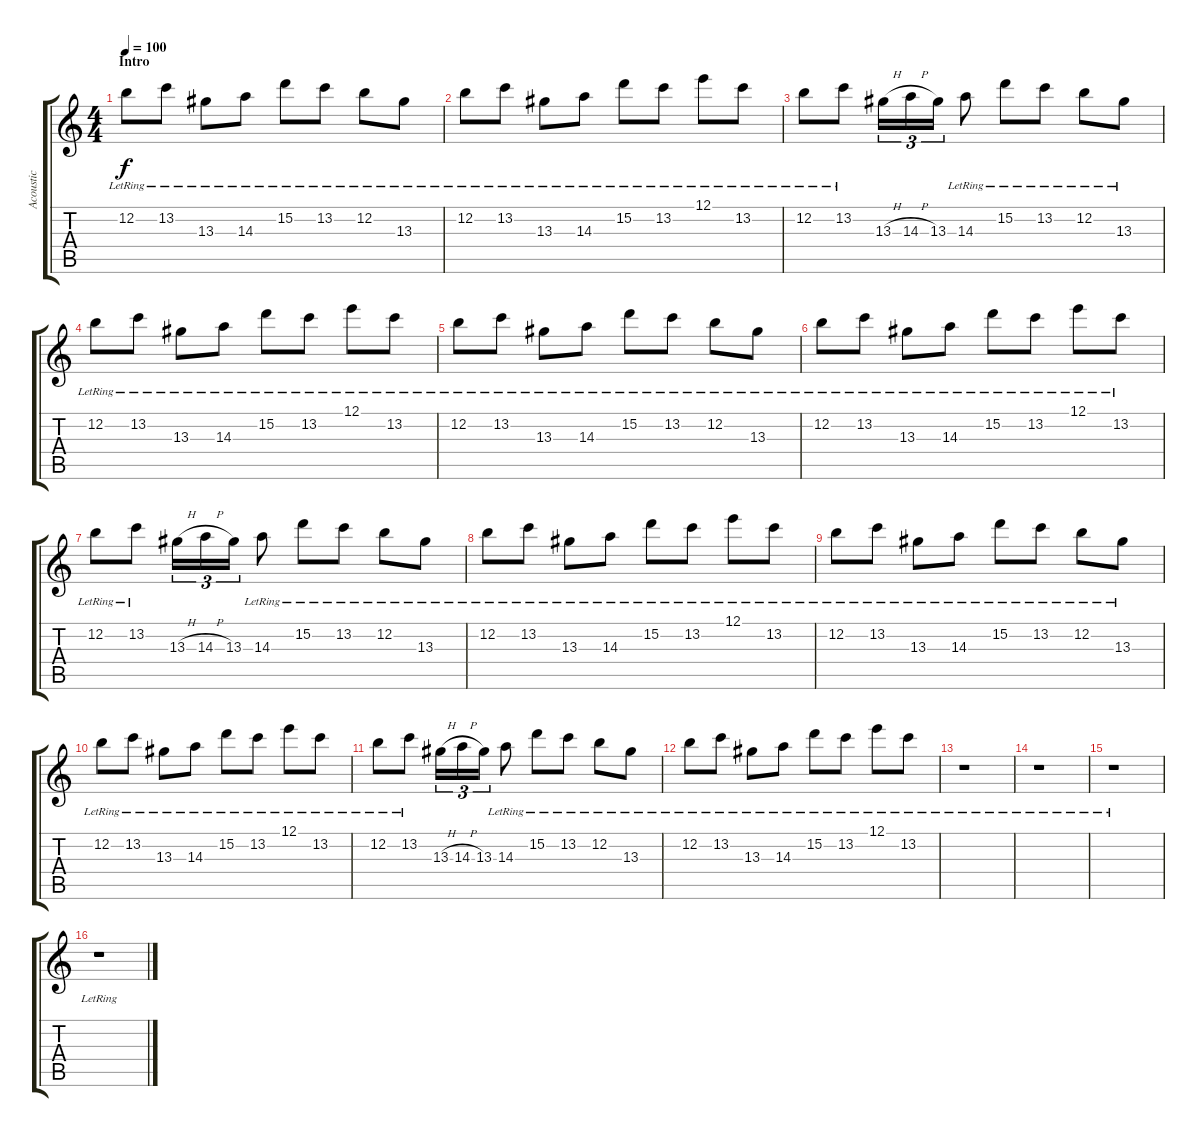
\track ("Acoustic" "Acoustic") {instrument acousticguitarsteel}
\staff {score tabs}
\tuning (E4 B3 G3 D3 A2 E2) {hide}
\ts (4 4)
\section ("" "Intro")
\tempo 100
\clef g2
\ks c
12.2{lr}.8{dy f instrument acousticguitarsteel} 13.2{lr}.8 13.3{lr}.8 14.3{lr}.8 15.2{lr}.8 13.2{lr}.8 12.2{lr}.8 13.3{lr}.8 |
12.2{lr}.8 13.2{lr}.8 13.3{lr}.8 14.3{lr}.8 15.2{lr}.8 13.2{lr}.8 12.1{lr}.8 13.2{lr}.8 |
12.2{lr}.8 13.2{lr}.8 13.3{h}.16{tu (3 2)} 14.3{h}.16{tu (3 2)} 13.3.16{tu (3 2)} 14.3{lr}.8 15.2{lr}.8 13.2{lr}.8 12.2{lr}.8 13.3{lr}.8 |
12.2{lr}.8 13.2{lr}.8 13.3{lr}.8 14.3{lr}.8 15.2{lr}.8 13.2{lr}.8 12.1{lr}.8 13.2{lr}.8 |
12.2{lr}.8 13.2{lr}.8 13.3{lr}.8 14.3{lr}.8 15.2{lr}.8 13.2{lr}.8 12.2{lr}.8 13.3{lr}.8 |
12.2{lr}.8 13.2{lr}.8 13.3{lr}.8 14.3{lr}.8 15.2{lr}.8 13.2{lr}.8 12.1{lr}.8 13.2{lr}.8 |
12.2{lr}.8 13.2{lr}.8 13.3{h}.16{tu (3 2)} 14.3{h}.16{tu (3 2)} 13.3.16{tu (3 2)} 14.3{lr}.8 15.2{lr}.8 13.2{lr}.8 12.2{lr}.8 13.3{lr}.8 |
12.2{lr}.8 13.2{lr}.8 13.3{lr}.8 14.3{lr}.8 15.2{lr}.8 13.2{lr}.8 12.1{lr}.8 13.2{lr}.8 |
12.2{lr}.8 13.2{lr}.8 13.3{lr}.8 14.3{lr}.8 15.2{lr}.8 13.2{lr}.8 12.2{lr}.8 13.3{lr}.8 |
12.2{lr}.8 13.2{lr}.8 13.3{lr}.8 14.3{lr}.8 15.2{lr}.8 13.2{lr}.8 12.1{lr}.8 13.2{lr}.8 |
12.2{lr}.8 13.2{lr}.8 13.3{h}.16{tu (3 2)} 14.3{h}.16{tu (3 2)} 13.3.16{tu (3 2)} 14.3{lr}.8 15.2{lr}.8 13.2{lr}.8 12.2{lr}.8 13.3{lr}.8 |
12.2{lr}.8 13.2{lr}.8 13.3{lr}.8 14.3{lr}.8 15.2{lr}.8 13.2{lr}.8 12.1{lr}.8 13.2{lr}.8 |
r.1 |
r.1 |
r.1 |
r.1
